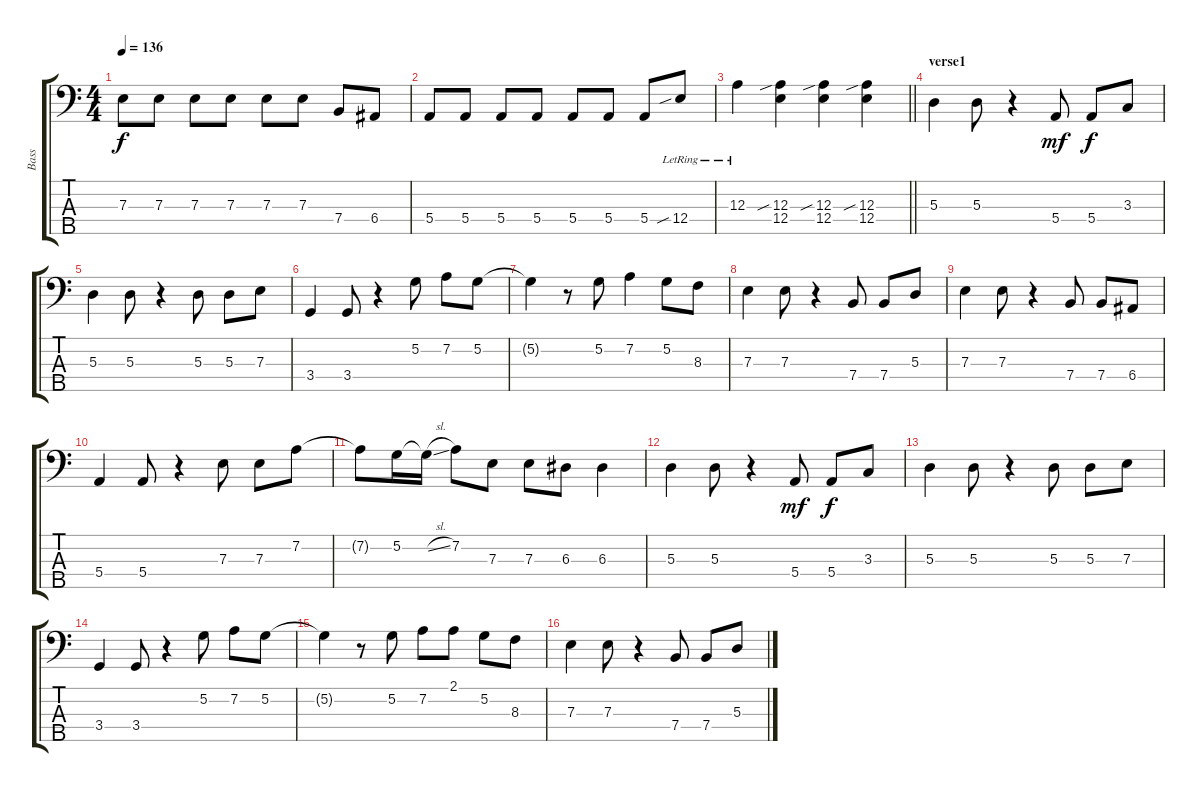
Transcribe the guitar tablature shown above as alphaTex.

\track ("Bass" "Bass") {instrument electricbasspick}
\staff {score tabs}
\tuning (G2 D2 A1 E1 B0) {hide}
\ts (4 4)
\tempo 136
\clef f4
\ks c
7.3.8{dy f} 7.3.8 7.3.8 7.3.8 7.3.8 7.3.8 7.4.8 6.4.8 |
5.4.8 5.4.8 5.4.8 5.4.8 5.4.8 5.4.8 5.4.8 12.4{sib lr}.8 |
\barLineRight lightlight
12.3{lr}.4 (12.3{sib} 12.4).4 (12.3{sib} 12.4).4 (12.3{sib} 12.4).4 |
\section ("" "verse1")
5.3.4 5.3.8 r.4 5.4.8{dy mf} 5.4.8{dy f} 3.3.8 |
5.3.4 5.3.8 r.4 5.3.8 5.3.8 7.3.8 |
3.4.4 3.4.8 r.4 5.2.8 7.2.8 5.2.8 |
5.2{t}.4 r.8 5.2.8 7.2.4 5.2.8 8.3.8 |
7.3.4 7.3.8 r.4 7.4.8 7.4.8 5.3.8 |
7.3.4 7.3.8 r.4 7.4.8 7.4.8 6.4.8 |
5.4.4 5.4.8 r.4 7.3.8 7.3.8 7.2.8 |
7.2{t}.8 5.2.16 5.2{sl t}.16 7.2.8 7.3.8 7.3.8 6.3.8 6.3.4 |
5.3.4 5.3.8 r.4 5.4.8{dy mf} 5.4.8{dy f} 3.3.8 |
5.3.4 5.3.8 r.4 5.3.8 5.3.8 7.3.8 |
3.4.4 3.4.8 r.4 5.2.8 7.2.8 5.2.8 |
5.2{t}.4 r.8 5.2.8 7.2.8 2.1.8 5.2.8 8.3.8 |
7.3.4 7.3.8 r.4 7.4.8 7.4.8 5.3.8
